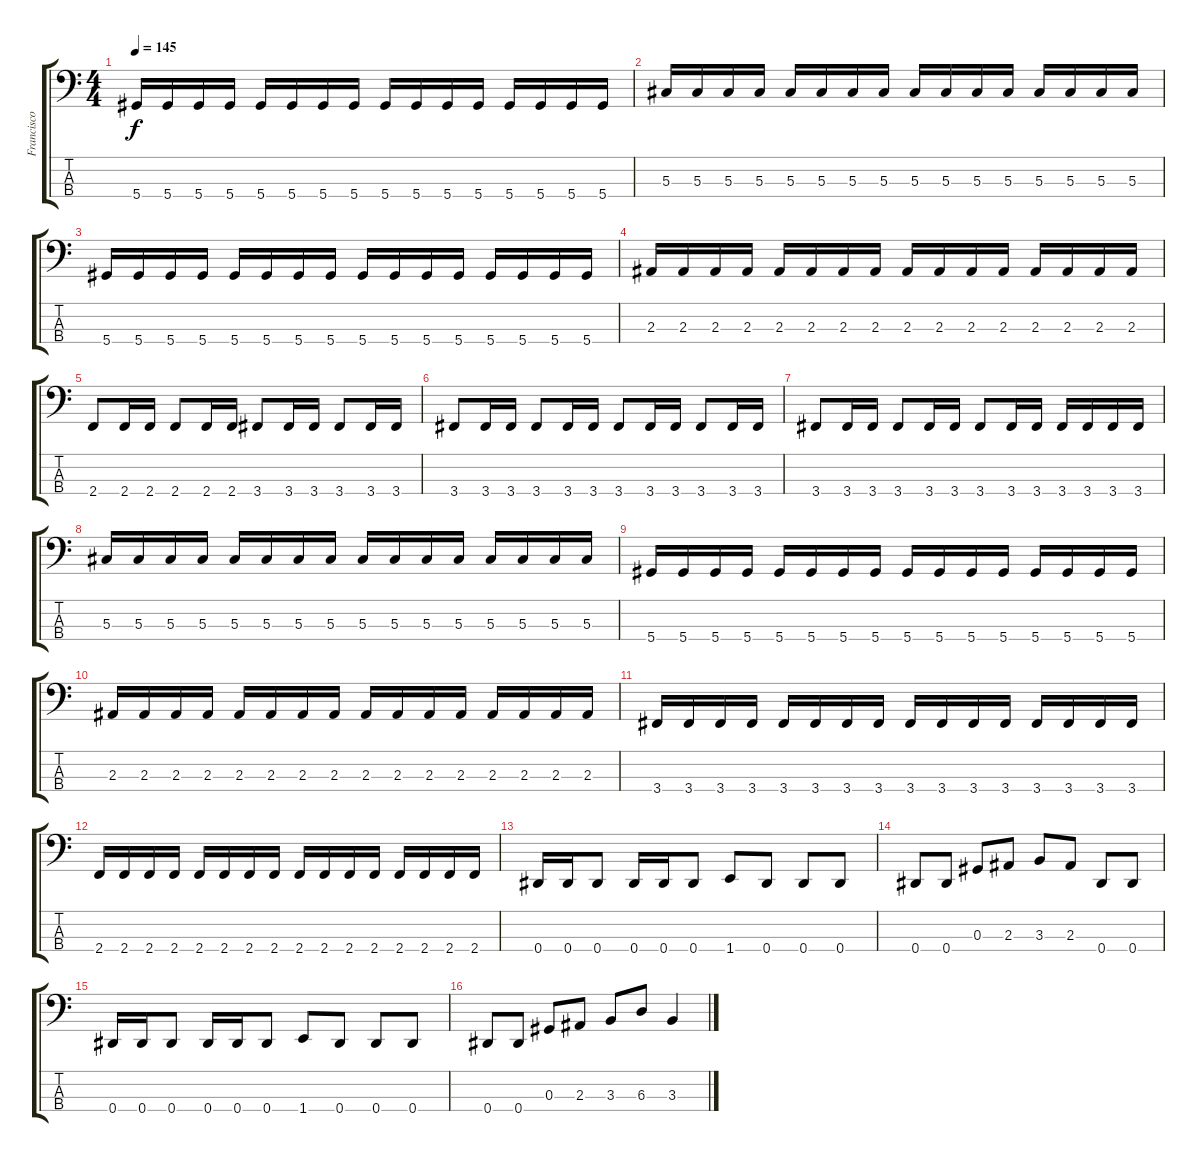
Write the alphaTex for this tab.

\track ("Francisco Fidalgo" "Francisco ") {instrument electricbasspick}
\staff {score tabs}
\tuning (Gb2 Db2 Ab1 Eb1) {hide}
\ts (4 4)
\tempo 145
\clef f4
\ks c
5.4.16{dy f} 5.4.16 5.4.16 5.4.16 5.4.16 5.4.16 5.4.16 5.4.16 5.4.16 5.4.16 5.4.16 5.4.16 5.4.16 5.4.16 5.4.16 5.4.16 |
5.3.16 5.3.16 5.3.16 5.3.16 5.3.16 5.3.16 5.3.16 5.3.16 5.3.16 5.3.16 5.3.16 5.3.16 5.3.16 5.3.16 5.3.16 5.3.16 |
5.4.16 5.4.16 5.4.16 5.4.16 5.4.16 5.4.16 5.4.16 5.4.16 5.4.16 5.4.16 5.4.16 5.4.16 5.4.16 5.4.16 5.4.16 5.4.16 |
2.3.16 2.3.16 2.3.16 2.3.16 2.3.16 2.3.16 2.3.16 2.3.16 2.3.16 2.3.16 2.3.16 2.3.16 2.3.16 2.3.16 2.3.16 2.3.16 |
2.4.8 2.4.16 2.4.16 2.4.8 2.4.16 2.4.16 3.4.8 3.4.16 3.4.16 3.4.8 3.4.16 3.4.16 |
3.4.8 3.4.16 3.4.16 3.4.8 3.4.16 3.4.16 3.4.8 3.4.16 3.4.16 3.4.8 3.4.16 3.4.16 |
3.4.8 3.4.16 3.4.16 3.4.8 3.4.16 3.4.16 3.4.8 3.4.16 3.4.16 3.4.16 3.4.16 3.4.16 3.4.16 |
5.3.16 5.3.16 5.3.16 5.3.16 5.3.16 5.3.16 5.3.16 5.3.16 5.3.16 5.3.16 5.3.16 5.3.16 5.3.16 5.3.16 5.3.16 5.3.16 |
5.4.16 5.4.16 5.4.16 5.4.16 5.4.16 5.4.16 5.4.16 5.4.16 5.4.16 5.4.16 5.4.16 5.4.16 5.4.16 5.4.16 5.4.16 5.4.16 |
2.3.16 2.3.16 2.3.16 2.3.16 2.3.16 2.3.16 2.3.16 2.3.16 2.3.16 2.3.16 2.3.16 2.3.16 2.3.16 2.3.16 2.3.16 2.3.16 |
3.4.16 3.4.16 3.4.16 3.4.16 3.4.16 3.4.16 3.4.16 3.4.16 3.4.16 3.4.16 3.4.16 3.4.16 3.4.16 3.4.16 3.4.16 3.4.16 |
2.4.16 2.4.16 2.4.16 2.4.16 2.4.16 2.4.16 2.4.16 2.4.16 2.4.16 2.4.16 2.4.16 2.4.16 2.4.16 2.4.16 2.4.16 2.4.16 |
0.4.16 0.4.16 0.4.8 0.4.16 0.4.16 0.4.8 1.4.8 0.4.8 0.4.8 0.4.8 |
0.4.8 0.4.8 0.3.8 2.3.8 3.3.8 2.3.8 0.4.8 0.4.8 |
0.4.16 0.4.16 0.4.8 0.4.16 0.4.16 0.4.8 1.4.8 0.4.8 0.4.8 0.4.8 |
0.4.8 0.4.8 0.3.8 2.3.8 3.3.8 6.3.8 3.3.4
